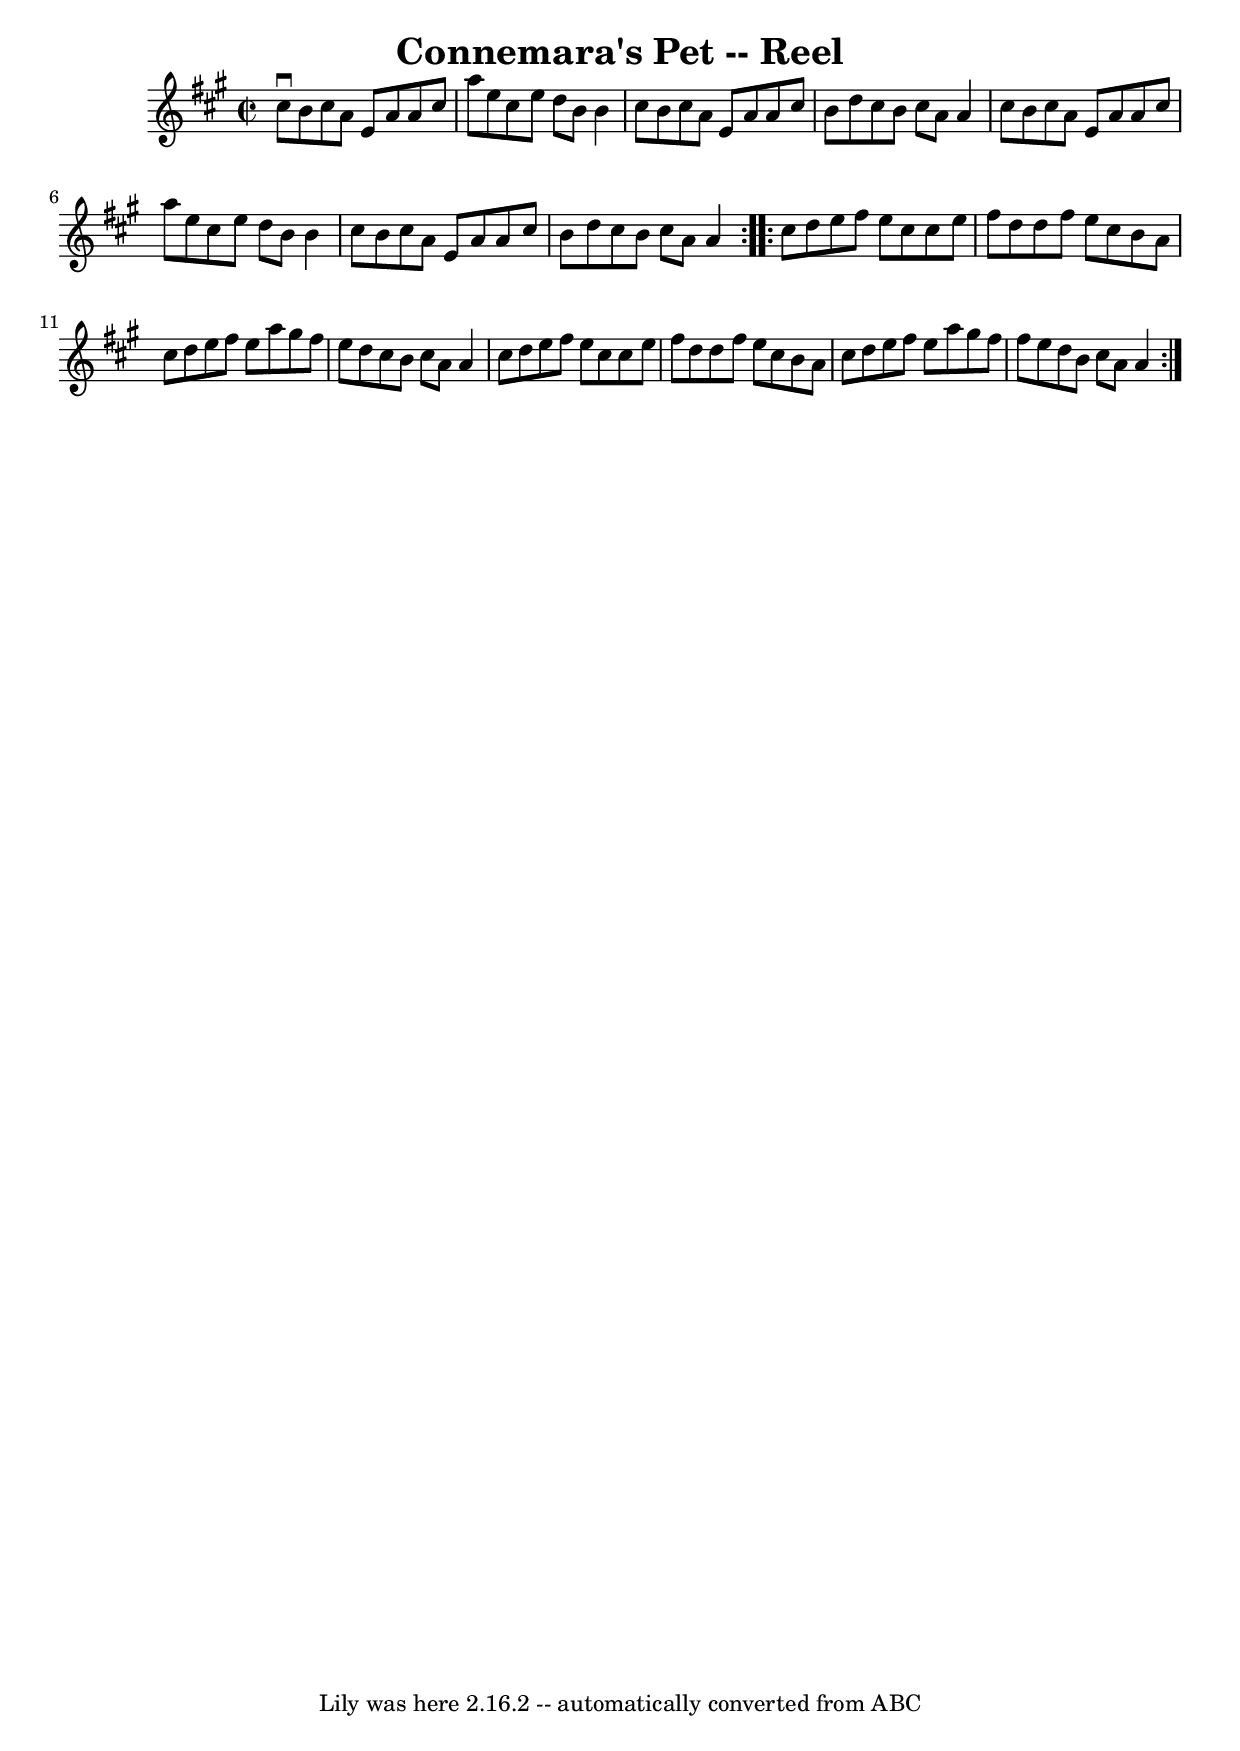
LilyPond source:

\version "2.16.2"
\include "Mammoth.ily"
\header {
  %% book = "Ryan's Mammoth Collection"
 crossRefNumber = "1"
 footnotes = ""
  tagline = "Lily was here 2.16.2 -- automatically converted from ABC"
  title = "Connemara's Pet -- Reel"

}
voicedefault =  {



  \repeat volta 2 {

    \override Staff.TimeSignature #'style = #'C
    \time 2/2 
    \key a \major
 cis''8^\downbow b'8 cis''8 a'8 e'8 a'8 a'8 cis''8   |
 a''8 e''8 cis''8 e''8 d''8 b'8 b'4   |
 cis''8 b'8 cis''8 a'8 e'8 a'8 a'8 cis''8  |
 b'8 d''8 cis''8 b'8 cis''8 a'8 a'4  |
 cis''8 b'8 cis''8 a'8 e'8 a'8 a'8 cis''8   |
 a''8 e''8 cis''8 e''8 d''8 b'8 b'4   |
 cis''8 b'8 cis''8 a'8 e'8 a'8 a'8 cis''8   |
 b'8 d''8 cis''8  
 b'8 cis''8 a'8 a'4  
  } 
  \repeat volta 2 {
 cis''8 d''8 e''8 fis''8 e''8 cis''8 cis''8 e''8   |
 fis''8 d''8 d''8 fis''8 e''8 cis''8 b'8 a'8   |
 cis''8 d''8 e''8 fis''8 e''8 a''8 gis''8 fis''8   |
 e''8 d''8 cis''8 b'8 cis''8 a'8 a'4   |
 cis''8 d''8 e''8 fis''8 e''8 cis''8 cis''8 e''8   |
 fis''8 d''8 d''8 fis''8 e''8 cis''8 b'8 a'8   |
 cis''8 d''8 e''8 fis''8 e''8 a''8 gis''8 fis''8   |
 fis''8 e''8 d''8 b'8    
 cis''8 a'8 a'4  
  }   

}

\score{
  <<

    \context Staff="default"
    {
      \voicedefault 
      
    }

  >>
  \layout {
    
  }
  \midi {
  }

}
